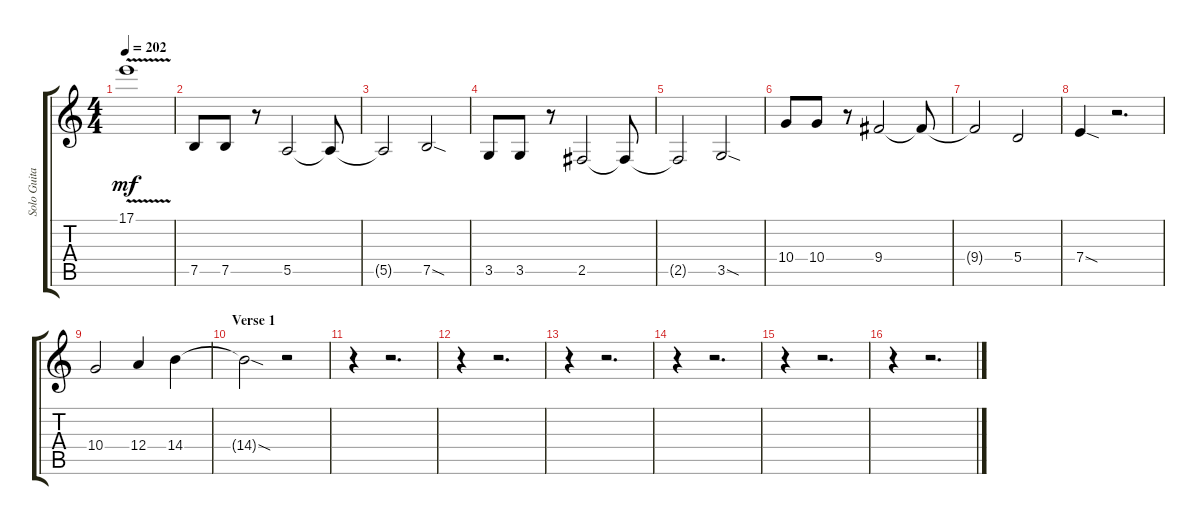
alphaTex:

\track ("Solo Guitar" "Solo Guita") {instrument distortionguitar}
\staff {score tabs}
\tuning (B3 Gb3 D3 A2 E2 B1) {hide}
\ts (4 4)
\tempo 202
\clef g2
\ks c
17.1{v}.1{dy mf} |
7.5.8 7.5.8 r.8 5.5.2 5.5{t}.8 |
5.5{t}.2 7.5{sod}.2 |
3.5.8 3.5.8 r.8 2.5.2 2.5{t}.8 |
2.5{t}.2 3.5{sod}.2 |
10.4.8 10.4.8 r.8 9.4.2 9.4{t}.8 |
9.4{t}.2 5.4.2 |
7.4{sod}.4 r.2{d} |
10.4.2 12.4.4 14.4.4 |
\section ("" "Verse 1")
14.4{sod t}.2 r.2 |
r.4 r.2{d} |
r.4 r.2{d} |
r.4 r.2{d} |
r.4 r.2{d} |
r.4 r.2{d} |
r.4 r.2{d}
